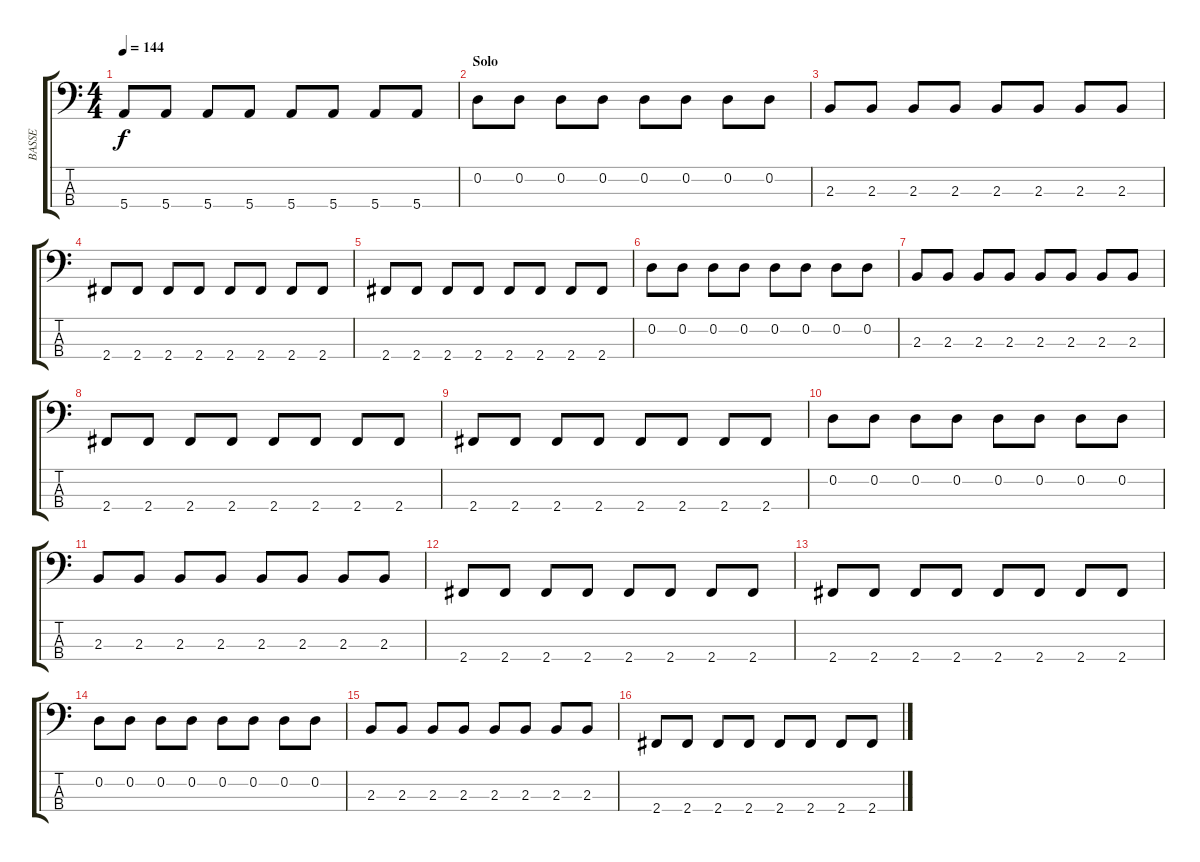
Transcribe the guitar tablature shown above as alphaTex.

\track ("BASSE" "BASSE") {instrument slapbass2}
\staff {score tabs}
\tuning (G2 D2 A1 E1) {hide}
\ts (4 4)
\tempo 144
\clef f4
\ks c
5.4.8{dy f} 5.4.8 5.4.8 5.4.8 5.4.8 5.4.8 5.4.8 5.4.8 |
\section ("" "Solo")
0.2.8 0.2.8 0.2.8 0.2.8 0.2.8 0.2.8 0.2.8 0.2.8 |
2.3.8 2.3.8 2.3.8 2.3.8 2.3.8 2.3.8 2.3.8 2.3.8 |
2.4.8 2.4.8 2.4.8 2.4.8 2.4.8 2.4.8 2.4.8 2.4.8 |
2.4.8 2.4.8 2.4.8 2.4.8 2.4.8 2.4.8 2.4.8 2.4.8 |
0.2.8 0.2.8 0.2.8 0.2.8 0.2.8 0.2.8 0.2.8 0.2.8 |
2.3.8 2.3.8 2.3.8 2.3.8 2.3.8 2.3.8 2.3.8 2.3.8 |
2.4.8 2.4.8 2.4.8 2.4.8 2.4.8 2.4.8 2.4.8 2.4.8 |
2.4.8 2.4.8 2.4.8 2.4.8 2.4.8 2.4.8 2.4.8 2.4.8 |
0.2.8 0.2.8 0.2.8 0.2.8 0.2.8 0.2.8 0.2.8 0.2.8 |
2.3.8 2.3.8 2.3.8 2.3.8 2.3.8 2.3.8 2.3.8 2.3.8 |
2.4.8 2.4.8 2.4.8 2.4.8 2.4.8 2.4.8 2.4.8 2.4.8 |
2.4.8 2.4.8 2.4.8 2.4.8 2.4.8 2.4.8 2.4.8 2.4.8 |
0.2.8 0.2.8 0.2.8 0.2.8 0.2.8 0.2.8 0.2.8 0.2.8 |
2.3.8 2.3.8 2.3.8 2.3.8 2.3.8 2.3.8 2.3.8 2.3.8 |
2.4.8 2.4.8 2.4.8 2.4.8 2.4.8 2.4.8 2.4.8 2.4.8
